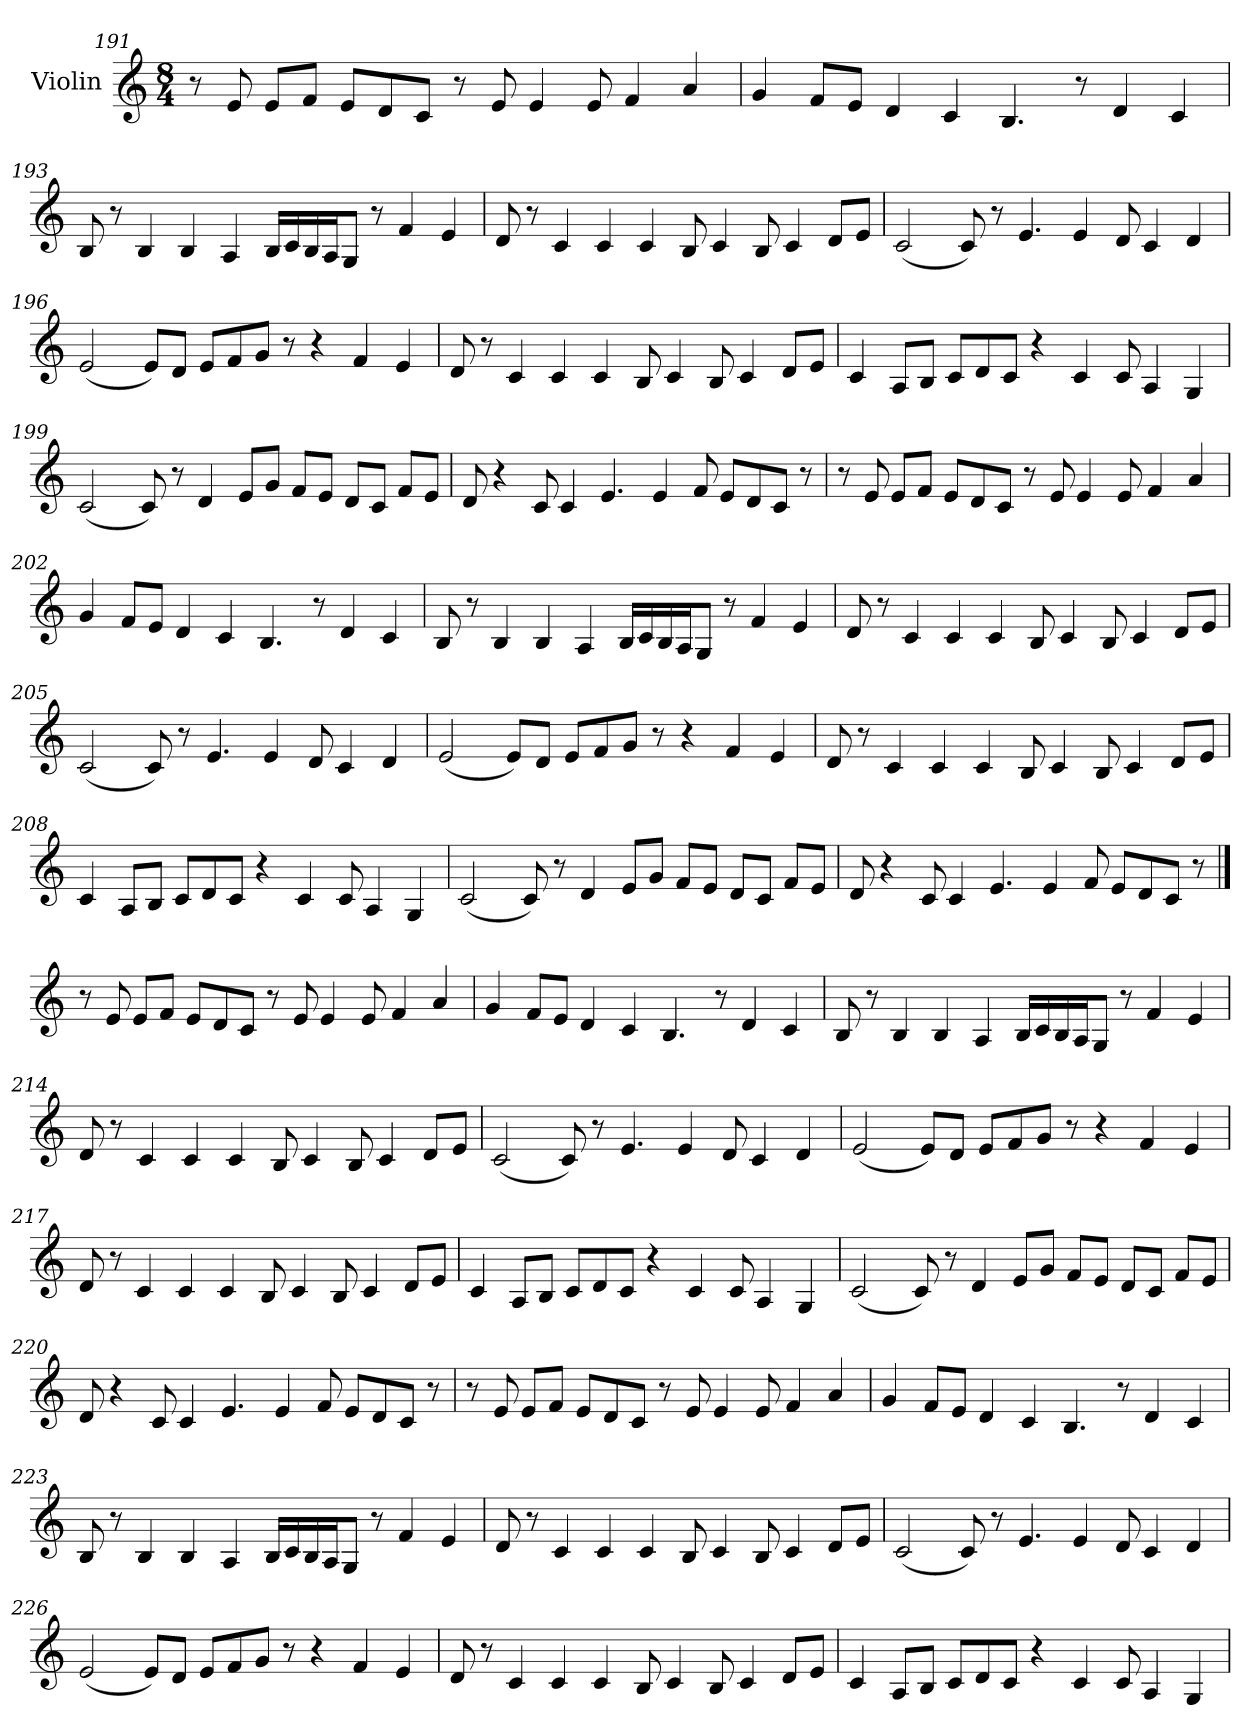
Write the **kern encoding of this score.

**kern
*part1
*staff1
*I"Violin
!!LO:LB:g=z
*clefG2
*k[]
*M8/4
=191
8r
8e/
8e/L
8f/J
8e/L
8d/
8c/J
8r
8e/
4e/
8e/
4f/
4a/
=192
4g/
8f/L
8e/J
4d/
4c/
4.B/
8r
4d/
4c/
!!LO:LB:g=z
=193
8B/
8r
4B/
4B/
4A/
16B/LL
16c/
16B/
16A/J
8G/J
8r
4f/
4e/
=194
8d/
8r
4c/
4c/
4c/
8B/
4c/
8B/
4c/
8d/L
8e/J
!!LO:LB:g=z
=195
(<2c/
8c/)
8r
4.e/
4e/
8d/
4c/
4d/
=196
(<2e/
8e/L)
8d/J
8e/L
8f/
8g/J
8r
4r
4f/
4e/
!!LO:LB:g=z
=197
8d/
8r
4c/
4c/
4c/
8B/
4c/
8B/
4c/
8d/L
8e/J
=198
4c/
8A/L
8B/J
8c/L
8d/
8c/J
4r
4c/
8c/
4A/
4G/
!!LO:PB:g=z
=199
(<2c/
8c/)
8r
4d/
8e/L
8g/J
8f/L
8e/J
8d/L
8c/J
8f/L
8e/J
=200
8d/
4r
8c/
4c/
4.e/
4e/
8f/
8e/L
8d/
8c/J
8r
!!LO:LB:g=z
=201
8r
8e/
8e/L
8f/J
8e/L
8d/
8c/J
8r
8e/
4e/
8e/
4f/
4a/
=202
4g/
8f/L
8e/J
4d/
4c/
4.B/
8r
4d/
4c/
!!LO:LB:g=z
=203
8B/
8r
4B/
4B/
4A/
16B/LL
16c/
16B/
16A/J
8G/J
8r
4f/
4e/
=204
8d/
8r
4c/
4c/
4c/
8B/
4c/
8B/
4c/
8d/L
8e/J
!!LO:LB:g=z
=205
(<2c/
8c/)
8r
4.e/
4e/
8d/
4c/
4d/
=206
(<2e/
8e/L)
8d/J
8e/L
8f/
8g/J
8r
4r
4f/
4e/
!!LO:LB:g=z
=207
8d/
8r
4c/
4c/
4c/
8B/
4c/
8B/
4c/
8d/L
8e/J
=208
4c/
8A/L
8B/J
8c/L
8d/
8c/J
4r
4c/
8c/
4A/
4G/
!!LO:LB:g=z
=209
(<2c/
8c/)
8r
4d/
8e/L
8g/J
8f/L
8e/J
8d/L
8c/J
8f/L
8e/J
=210
8d/
4r
8c/
4c/
4.e/
4e/
8f/
8e/L
8d/
8c/J
8r
!!LO:LB:g=z
==211
8r
8e/
8e/L
8f/J
8e/L
8d/
8c/J
8r
8e/
4e/
8e/
4f/
4a/
=212
4g/
8f/L
8e/J
4d/
4c/
4.B/
8r
4d/
4c/
!!LO:LB:g=z
=213
8B/
8r
4B/
4B/
4A/
16B/LL
16c/
16B/
16A/J
8G/J
8r
4f/
4e/
=214
8d/
8r
4c/
4c/
4c/
8B/
4c/
8B/
4c/
8d/L
8e/J
!!LO:PB:g=z
=215
(<2c/
8c/)
8r
4.e/
4e/
8d/
4c/
4d/
=216
(<2e/
8e/L)
8d/J
8e/L
8f/
8g/J
8r
4r
4f/
4e/
!!LO:LB:g=z
=217
8d/
8r
4c/
4c/
4c/
8B/
4c/
8B/
4c/
8d/L
8e/J
=218
4c/
8A/L
8B/J
8c/L
8d/
8c/J
4r
4c/
8c/
4A/
4G/
!!LO:LB:g=z
=219
(<2c/
8c/)
8r
4d/
8e/L
8g/J
8f/L
8e/J
8d/L
8c/J
8f/L
8e/J
=220
8d/
4r
8c/
4c/
4.e/
4e/
8f/
8e/L
8d/
8c/J
8r
!!LO:LB:g=z
=221
8r
8e/
8e/L
8f/J
8e/L
8d/
8c/J
8r
8e/
4e/
8e/
4f/
4a/
=222
4g/
8f/L
8e/J
4d/
4c/
4.B/
8r
4d/
4c/
!!LO:LB:g=z
=223
8B/
8r
4B/
4B/
4A/
16B/LL
16c/
16B/
16A/J
8G/J
8r
4f/
4e/
=224
8d/
8r
4c/
4c/
4c/
8B/
4c/
8B/
4c/
8d/L
8e/J
!!LO:LB:g=z
=225
(<2c/
8c/)
8r
4.e/
4e/
8d/
4c/
4d/
=226
(<2e/
8e/L)
8d/J
8e/L
8f/
8g/J
8r
4r
4f/
4e/
!!LO:LB:g=z
=227
8d/
8r
4c/
4c/
4c/
8B/
4c/
8B/
4c/
8d/L
8e/J
=228
4c/
8A/L
8B/J
8c/L
8d/
8c/J
4r
4c/
8c/
4A/
4G/
=
*-
